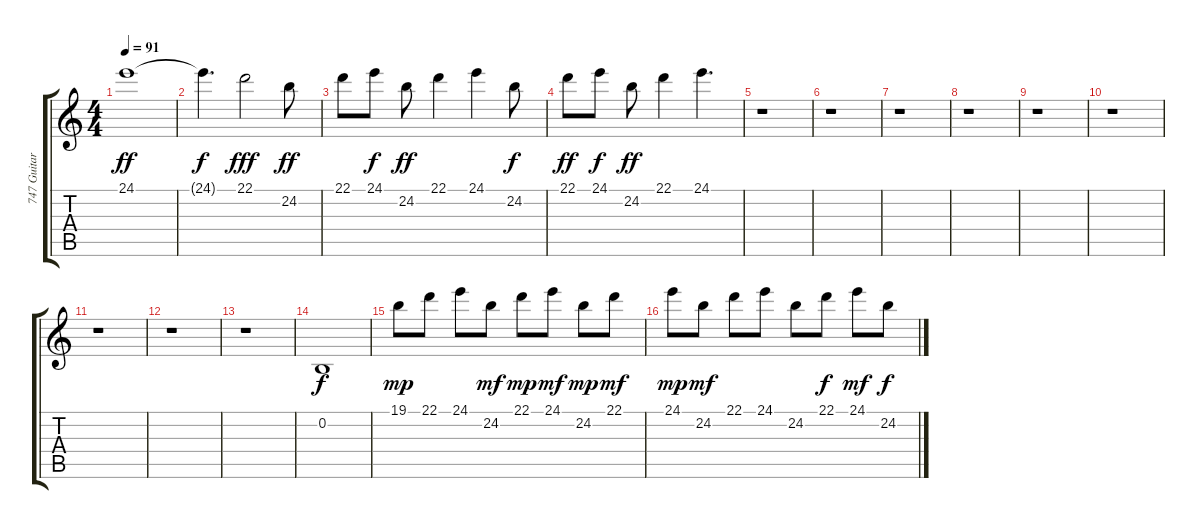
\track ("747 Guitar (violin)" "747 Guitar") {instrument violin}
\staff {score tabs}
\tuning (E4 B3 G3 D3 A2 E2) {hide}
\ts (4 4)
\tempo 91
\clef g2
\ks c
24.1.1{dy ff} |
24.1{t}.4{d dy f} 22.1.2{dy fff} 24.2.8{dy ff} |
22.1.8 24.1.8{dy f} 24.2.8{dy ff} 22.1.4 24.1.4 24.2.8{dy f} |
22.1.8{dy ff} 24.1.8{dy f} 24.2.8{dy ff} 22.1.4 24.1.4{d} |
r.1 |
r.1 |
r.1 |
r.1 |
r.1 |
r.1 |
r.1 |
r.1 |
r.1 |
0.2.1{dy f} |
19.1.8{dy mp} 22.1.8 24.1.8 24.2.8{dy mf} 22.1.8{dy mp} 24.1.8{dy mf} 24.2.8{dy mp} 22.1.8{dy mf} |
24.1.8{dy mp} 24.2.8{dy mf} 22.1.8 24.1.8 24.2.8 22.1.8{dy f} 24.1.8{dy mf} 24.2.8{dy f}
